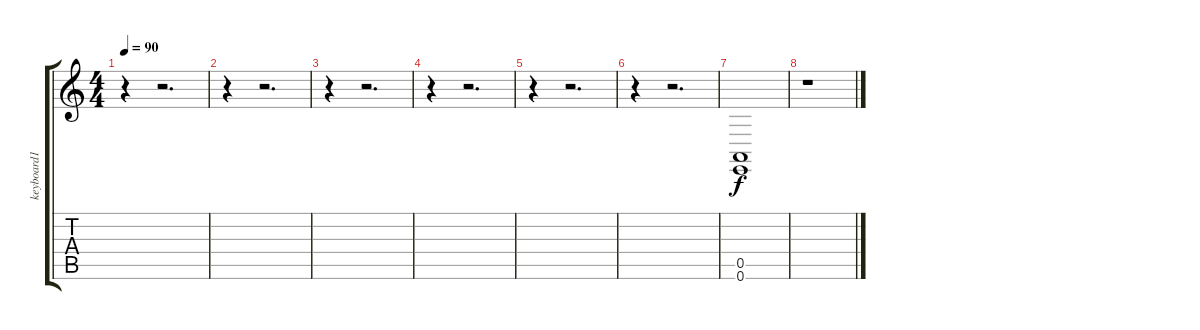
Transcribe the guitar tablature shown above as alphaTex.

\track ("keyboard1" "keyboard1") {instrument choiraahs}
\staff {score tabs}
\tuning (E4 B3 G3 D3 A2 E2) {hide}
\ts (4 4)
\tempo 90
\clef g2
\ks c
r.4{dy f} r.2{d} |
r.4 r.2{d} |
r.4 r.2{d} |
r.4 r.2{d} |
r.4 r.2{d} |
r.4 r.2{d} |
(0.5 0.6).1 |
r.1
